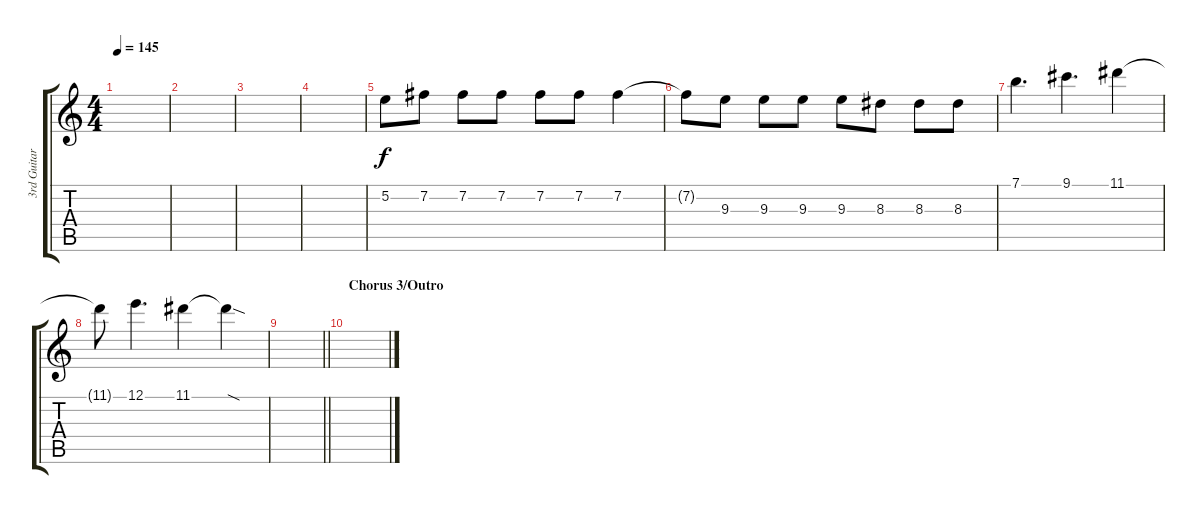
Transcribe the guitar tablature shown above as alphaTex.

\track ("3rd Guitar" "3rd Guitar") {instrument overdrivenguitar}
\staff {score tabs}
\tuning (E4 B3 G3 D3 A2 D2) {hide}
\ts (4 4)
\tempo 145
\clef g2
\ks c
|
|
|
|
5.2.8 7.2.8 7.2.8 7.2.8 7.2.8 7.2.8 7.2.4 |
7.2{t}.8 9.3.8 9.3.8 9.3.8 9.3.8 8.3.8 8.3.8 8.3.8 |
7.1.4{d} 9.1.4{d} 11.1.4 |
11.1{t}.8 12.1.4{d} 11.1.4 11.1{sod t}.4 |
\barLineRight lightlight
|
\section ("" "Chorus 3/Outro")
